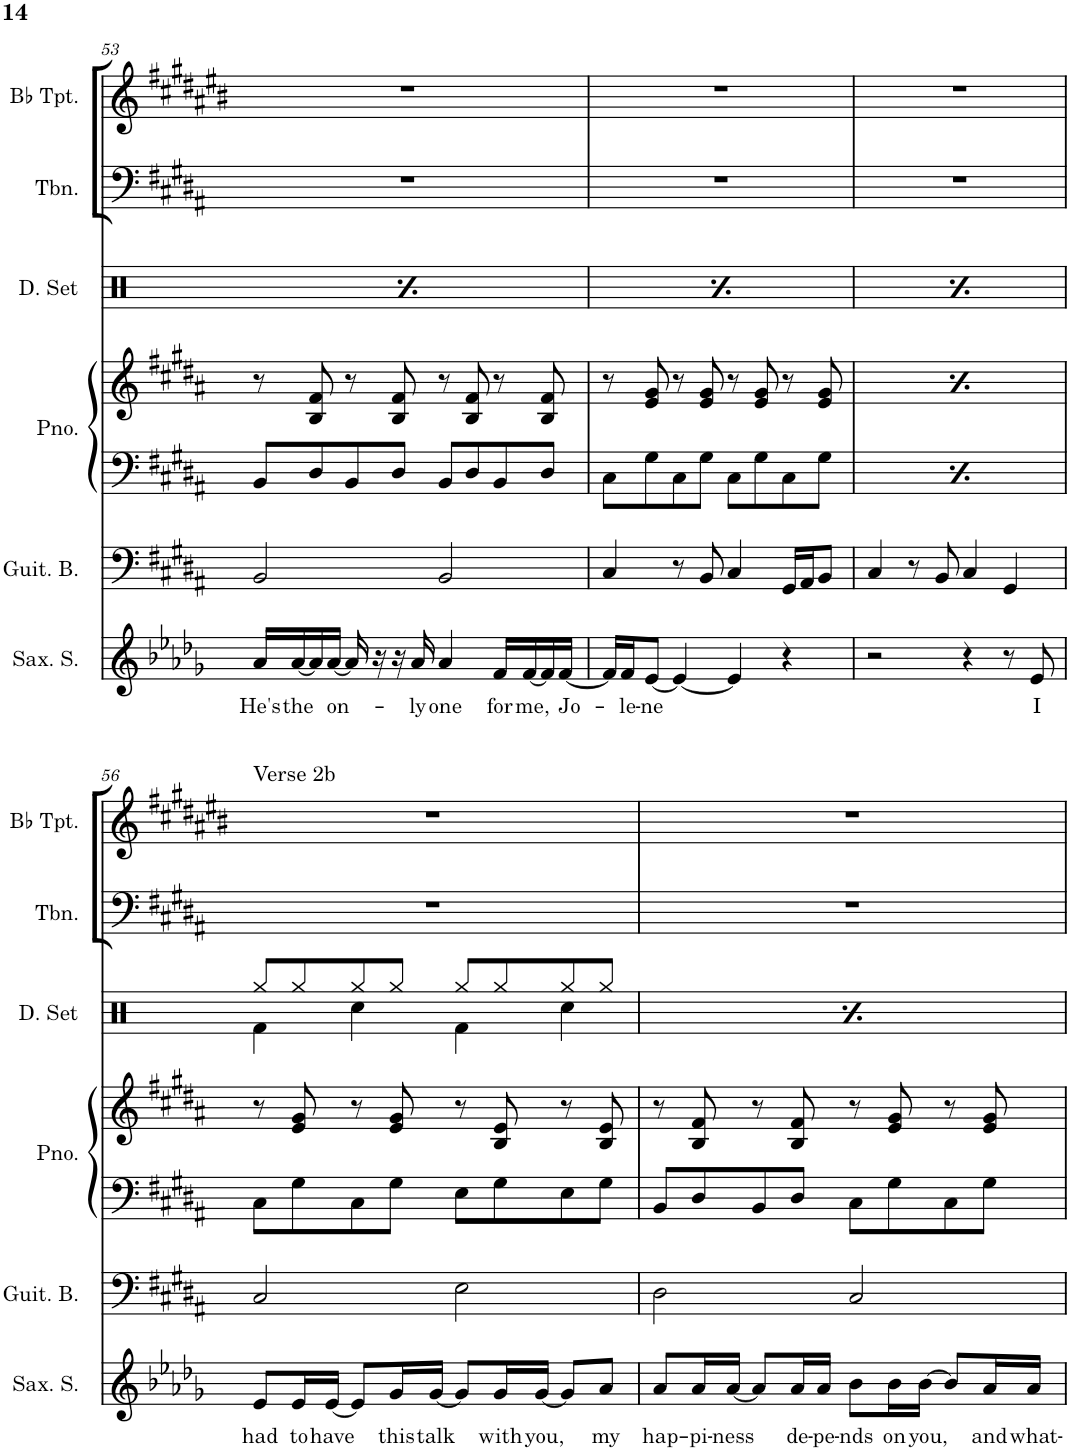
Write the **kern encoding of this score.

**kern	**text	**kern	**kern	**kern	**kern	**kern	**kern
*part6	*part6	*part5	*part4	*part4	*part3	*part2	*part1
*staff7	*staff7	*staff6	*staff5	*staff4	*staff3	*staff2	*staff1
*I"Saxophone Soprano	*	*I"Guitare Basse	*I"Piano	*	*I"Drumset	*I"Trombone	*I"Bb Trumpet
*I'Sax. S.	*	*I'Guit. B.	*I'Pno.	*	*I'D. Set	*I'Tbn.	*I'Bb Tpt.
!!LO:PB:g=z
*clefG2	*	*clefF4	*clefF4	*clefG2	*clefX	*clefF4	*clefG2
*Trd1c2	*	*Trd7c12	*	*	*	*	*Trd1c2
*k[b-e-a-d-g-]	*	*k[f#c#g#d#a#]	*k[f#c#g#d#a#]	*k[f#c#g#d#a#]	*k[]	*k[f#c#g#d#a#]	*k[f#c#g#d#a#e#b#]
*M4/4	*	*M4/4	*M4/4	*M4/4	*M4/4	*M4/4	*M4/4
=53	=53	=53	=53	=53	=53	=53	=53
!	!LO:LY:b	!	!	!	!	!	!
*	*	*	*	*	*^	*	*
16a-/LL	He's	2BB/	8BB/L	8r	8Rgg/L	4Rf\	1r	1r
!	!LO:LY:b	!	!	!	!	!	!	!
[16a-/	the	.	.	.	.	.	.	.
16a-/]	.	.	8D#/	8B/ 8f#/	8Rgg/	.	.	.
!	!LO:LY:b	!	!	!	!	!	!	!
[16a-/JJ	on-	.	.	.	.	.	.	.
16a-/]	.	.	8BB/	8r	8Rgg/	4Rcc\	.	.
16r	.	.	.	.	.	.	.	.
16r	.	.	8D#/J	8B/ 8f#/	8Rgg/J	.	.	.
!	!LO:LY:b	!	!	!	!	!	!	!
16a-/	-ly	.	.	.	.	.	.	.
!	!LO:LY:b	!	!	!	!	!	!	!
4a-/	one	2BB/	8BB/L	8r	8Rgg/L	4Rf\	.	.
.	.	.	8D#/	8B/ 8f#/	8Rgg/	.	.	.
!	!LO:LY:b	!	!	!	!	!	!	!
16f/LL	for	.	8BB/	8r	8Rgg/	4Rcc\	.	.
!	!LO:LY:b	!	!	!	!	!	!	!
[16f/	me,	.	.	.	.	.	.	.
16f/]	.	.	8D#/J	8B/ 8f#/	8Rgg/J	.	.	.
!	!LO:LY:b	!	!	!	!	!	!	!
[16f/JJ	Jo-	.	.	.	.	.	.	.
=54	=54	=54	=54	=54	=54	=54	=54	=54
16f/LL]	.	4C#/	8C#\L	8r	8Rgg/L	4Rf\	1r	1r
!	!LO:LY:b	!	!	!	!	!	!	!
16f/J	-le-	.	.	.	.	.	.	.
!	!LO:LY:b	!	!	!	!	!	!	!
[8e-/J	-ne	.	8G#\	8e/ 8g#/	8Rgg/	.	.	.
4e-/_	.	8r	8C#\	8r	8Rgg/	4Rcc\	.	.
.	.	8BB/	8G#\J	8e/ 8g#/	8Rgg/J	.	.	.
4e-/]	.	4C#/	8C#\L	8r	8Rgg/L	4Rf\	.	.
.	.	.	8G#\	8e/ 8g#/	8Rgg/	.	.	.
4r	.	16GG#/LL	8C#\	8r	8Rgg/	4Rcc\	.	.
.	.	16AA#/J	.	.	.	.	.	.
.	.	8BB/J	8G#\J	8e/ 8g#/	8Rgg/J	.	.	.
=55	=55	=55	=55	=55	=55	=55	=55	=55
2r	.	4C#/	8C#\L	8r	8Rgg/L	4Rf\	1r	1r
.	.	.	8G#\	8e/ 8g#/	8Rgg/	.	.	.
.	.	8r	8C#\	8r	8Rgg/	4Rcc\	.	.
.	.	8BB/	8G#\J	8e/ 8g#/	8Rgg/J	.	.	.
4r	.	4C#/	8C#\L	8r	8Rgg/L	4Rf\	.	.
.	.	.	8G#\	8e/ 8g#/	8Rgg/	.	.	.
8r	.	4GG#/	8C#\	8r	8Rgg/	4Rcc\	.	.
!	!LO:LY:b	!	!	!	!	!	!	!
8e-/	I	.	8G#\J	8e/ 8g#/	8Rgg/J	.	.	.
!!LO:LB:g=z
=56	=56	=56	=56	=56	=56	=56	=56	=56
!	!	!	!	!	!	!	!	!LO:TX:a:t=Verse 2b
!	!LO:LY:b	!	!	!	!	!	!	!
8e-/L	had	2C#/	8C#\L	8r	8Rgg/L	4Rf\	1r	1r
!	!LO:LY:b	!	!	!	!	!	!	!
16e-/L	to	.	8G#\	8e/ 8g#/	8Rgg/	.	.	.
!	!LO:LY:b	!	!	!	!	!	!	!
[16e-/JJ	have	.	.	.	.	.	.	.
8e-/L]	.	.	8C#\	8r	8Rgg/	4Rcc\	.	.
!	!LO:LY:b	!	!	!	!	!	!	!
16g-/L	this	.	8G#\J	8e/ 8g#/	8Rgg/J	.	.	.
!	!LO:LY:b	!	!	!	!	!	!	!
[16g-/JJ	talk	.	.	.	.	.	.	.
8g-/L]	.	2E\	8E\L	8r	8Rgg/L	4Rf\	.	.
!	!LO:LY:b	!	!	!	!	!	!	!
16g-/L	with	.	8G#\	8B/ 8e/	8Rgg/	.	.	.
!	!LO:LY:b	!	!	!	!	!	!	!
[16g-/JJ	you,	.	.	.	.	.	.	.
8g-/L]	.	.	8E\	8r	8Rgg/	4Rcc\	.	.
!	!LO:LY:b	!	!	!	!	!	!	!
8a-/J	my	.	8G#\J	8B/ 8e/	8Rgg/J	.	.	.
=57	=57	=57	=57	=57	=57	=57	=57	=57
!	!LO:LY:b	!	!	!	!	!	!	!
8a-/L	hap-	2D#\	8BB/L	8r	8Rgg/L	4Rf\	1r	1r
!	!LO:LY:b	!	!	!	!	!	!	!
16a-/L	-pi-	.	8D#/	8B/ 8f#/	8Rgg/	.	.	.
!	!LO:LY:b	!	!	!	!	!	!	!
[16a-/JJ	-ness	.	.	.	.	.	.	.
8a-/L]	.	.	8BB/	8r	8Rgg/	4Rcc\	.	.
!	!LO:LY:b	!	!	!	!	!	!	!
16a-/L	de-	.	8D#/J	8B/ 8f#/	8Rgg/J	.	.	.
!	!LO:LY:b	!	!	!	!	!	!	!
16a-/JJ	-pe-	.	.	.	.	.	.	.
!	!LO:LY:b	!	!	!	!	!	!	!
8b-\L	-nds	2C#/	8C#\L	8r	8Rgg/L	4Rf\	.	.
!	!LO:LY:b	!	!	!	!	!	!	!
16b-\L	on	.	8G#\	8e/ 8g#/	8Rgg/	.	.	.
!	!LO:LY:b	!	!	!	!	!	!	!
[16b-\JJ	you,	.	.	.	.	.	.	.
8b-/L]	.	.	8C#\	8r	8Rgg/	4Rcc\	.	.
!	!LO:LY:b	!	!	!	!	!	!	!
16a-/L	and	.	8G#\J	8e/ 8g#/	8Rgg/J	.	.	.
!	!LO:LY:b	!	!	!	!	!	!	!
16a-/JJ	what-	.	.	.	.	.	.	.
*	*	*	*	*	*v	*v	*	*
=	=	=	=	=	=	=	=
*-	*-	*-	*-	*-	*-	*-	*-
